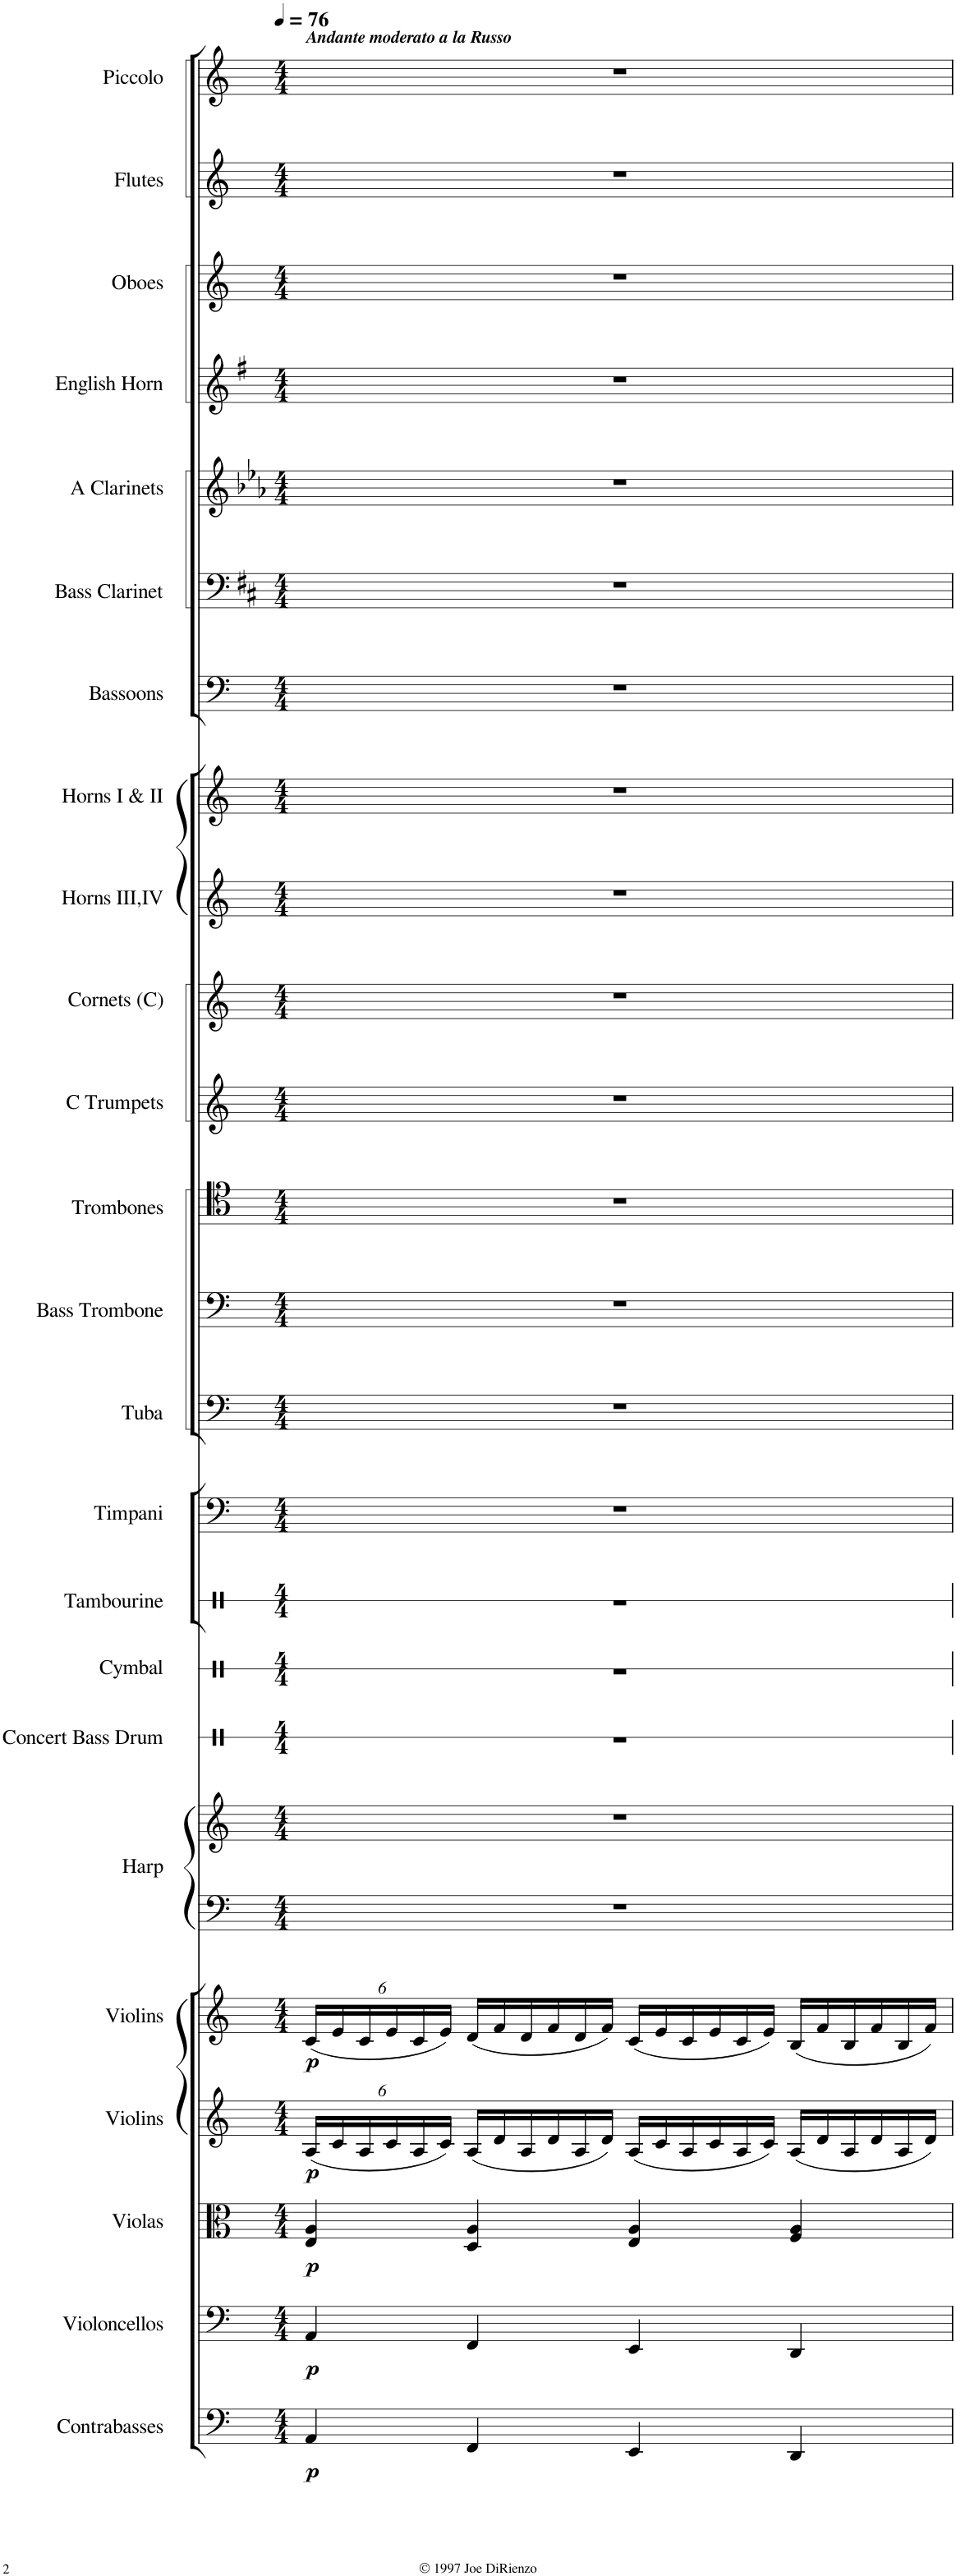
**kern	**dynam	**kern	**dynam	**kern	**dynam	**kern	**dynam	**kern	**dynam	**kern	**kern	**kern	**kern	**kern	**kern	**kern	**kern	**kern	**kern	**kern	**kern	**kern	**kern	**kern	**kern	**kern	**kern	**kern	**kern
*part24	*part24	*part23	*part23	*part22	*part22	*part21	*part21	*part20	*part20	*part19	*part19	*part18	*part17	*part16	*part15	*part14	*part13	*part12	*part11	*part10	*part9	*part8	*part7	*part6	*part5	*part4	*part3	*part2	*part1
*staff25	*staff25	*staff24	*staff24	*staff23	*staff23	*staff22	*staff22	*staff21	*staff21	*staff20	*staff19	*staff18	*staff17	*staff16	*staff15	*staff14	*staff13	*staff12	*staff11	*staff10	*staff9	*staff8	*staff7	*staff6	*staff5	*staff4	*staff3	*staff2	*staff1
*I"Contrabasses	*	*I"Violoncellos	*	*I"Violas	*	*I"Violins	*	*I"Violins	*	*I"Harp	*	*I"Concert Bass Drum	*I"Cymbal	*I"Tambourine	*I"Timpani	*I"Tuba	*I"Bass Trombone	*I"Trombones	*I"C Trumpets	*I"Cornets (C)	*I"Horns III,IV	*I"Horns I &amp; II	*I"Bassoons	*I"Bass Clarinet	*I"A Clarinets	*I"English Horn	*I"Oboes	*I"Flutes	*I"Piccolo
*I'Cbs.	*	*I'Vcs.	*	*I'Vlas.	*	*I'Vlns.	*	*I'Vlns.	*	*I'Hrp.	*	*I'Con. BD	*I'Cym.	*I'Tamb.	*I'Timp.	*I'Tba.	*I'B. Tbn.	*	*I'C Tpts.	*I'Cnts.	*I'Hns. III,IV	*I'Hns. I,II	*I'Bsn.	*I'B. Cl.	*I'A Cl.	*I'E. Hn.	*I'Ob.	*I'Fl.	*I'Picc.
*	*	*	*	*	*	*	*	*	*	*	*	*stria1	*stria1	*stria1	*	*	*	*	*	*	*	*	*	*	*	*	*	*	*
*clefF4	*	*clefF4	*	*clefC3	*	*clefG2	*	*clefG2	*	*clefF4	*clefG2	*clefX	*clefX	*clefX	*clefF4	*clefF4	*clefF4	*clefC4	*clefG2	*clefG2	*clefG2	*clefG2	*clefF4	*clefF4	*clefG2	*clefG2	*clefG2	*clefG2	*clefG2
*Trd7c12	*	*	*	*	*	*	*	*Trd1c2	*	*Trd1c2	*Trd1c2	*	*	*	*	*	*Trd1c2	*	*	*	*Trd4c7	*Trd4c7	*	*Trd1c2	*Trd2c3	*Trd4c7	*	*	*Trd-7c-12
*k[]	*	*k[]	*	*k[]	*	*k[]	*	*k[]	*	*k[]	*k[]	*k[]	*k[]	*k[]	*k[]	*k[]	*k[]	*k[]	*k[]	*k[]	*k[]	*k[]	*k[]	*k[f#c#]	*k[b-e-a-]	*k[f#]	*k[]	*k[]	*k[]
*M4/4	*	*M4/4	*	*M4/4	*	*M4/4	*	*M4/4	*	*M4/4	*M4/4	*M4/4	*M4/4	*M4/4	*M4/4	*M4/4	*M4/4	*M4/4	*M4/4	*M4/4	*M4/4	*M4/4	*M4/4	*M4/4	*M4/4	*M4/4	*M4/4	*M4/4	*M4/4
*MM76	*	*MM76	*	*MM76	*	*MM76	*	*MM76	*	*MM76	*MM76	*MM76	*MM76	*MM76	*MM76	*MM76	*MM76	*MM76	*MM76	*MM76	*MM76	*MM76	*MM76	*MM76	*MM76	*MM76	*MM76	*MM76	*MM76
*	*	*	*	*	*	*Xbrackettup	*	*Xbrackettup	*	*	*	*	*	*	*	*	*	*	*	*	*	*	*	*	*	*	*	*	*
=1	=1	=1	=1	=1	=1	=1	=1	=1	=1	=1	=1	=1	=1	=1	=1	=1	=1	=1	=1	=1	=1	=1	=1	=1	=1	=1	=1	=1	=1
!	!	!	!	!	!	!	!	!	!	!	!	!	!	!	!	!	!	!	!	!	!	!	!	!	!	!	!	!	!LO:TX:a:Bi:t=Andante moderato a la Russo
!	!LO:DY:b	!	!LO:DY:b	!	!LO:DY:b	!	!LO:DY:b	!	!LO:DY:b	!	!	!	!	!	!	!	!	!	!	!	!	!	!	!	!	!	!	!	!
4AA/	p	4AA/	p	4E/ 4A/	p	(24A/LL	p	(24c/LL	p	1r	1r	1r	1r	1r	1r	1r	1r	1r	1r	1r	1r	1r	1r	1r	1r	1r	1r	1r	1r
.	.	.	.	.	.	24c/	.	24e/	.	.	.	.	.	.	.	.	.	.	.	.	.	.	.	.	.	.	.	.	.
.	.	.	.	.	.	24A/	.	24c/	.	.	.	.	.	.	.	.	.	.	.	.	.	.	.	.	.	.	.	.	.
.	.	.	.	.	.	24c/	.	24e/	.	.	.	.	.	.	.	.	.	.	.	.	.	.	.	.	.	.	.	.	.
.	.	.	.	.	.	24A/	.	24c/	.	.	.	.	.	.	.	.	.	.	.	.	.	.	.	.	.	.	.	.	.
.	.	.	.	.	.	24c/JJ)	.	24e/JJ)	.	.	.	.	.	.	.	.	.	.	.	.	.	.	.	.	.	.	.	.	.
4FF/	.	4FF/	.	4D/ 4A/	.	(24A/LL	.	(24d/LL	.	.	.	.	.	.	.	.	.	.	.	.	.	.	.	.	.	.	.	.	.
.	.	.	.	.	.	24d/	.	24f/	.	.	.	.	.	.	.	.	.	.	.	.	.	.	.	.	.	.	.	.	.
.	.	.	.	.	.	24A/	.	24d/	.	.	.	.	.	.	.	.	.	.	.	.	.	.	.	.	.	.	.	.	.
.	.	.	.	.	.	24d/	.	24f/	.	.	.	.	.	.	.	.	.	.	.	.	.	.	.	.	.	.	.	.	.
.	.	.	.	.	.	24A/	.	24d/	.	.	.	.	.	.	.	.	.	.	.	.	.	.	.	.	.	.	.	.	.
.	.	.	.	.	.	24d/JJ)	.	24f/JJ)	.	.	.	.	.	.	.	.	.	.	.	.	.	.	.	.	.	.	.	.	.
4EE/	.	4EE/	.	4E/ 4A/	.	(24A/LL	.	(24c/LL	.	.	.	.	.	.	.	.	.	.	.	.	.	.	.	.	.	.	.	.	.
.	.	.	.	.	.	24c/	.	24e/	.	.	.	.	.	.	.	.	.	.	.	.	.	.	.	.	.	.	.	.	.
.	.	.	.	.	.	24A/	.	24c/	.	.	.	.	.	.	.	.	.	.	.	.	.	.	.	.	.	.	.	.	.
.	.	.	.	.	.	24c/	.	24e/	.	.	.	.	.	.	.	.	.	.	.	.	.	.	.	.	.	.	.	.	.
.	.	.	.	.	.	24A/	.	24c/	.	.	.	.	.	.	.	.	.	.	.	.	.	.	.	.	.	.	.	.	.
.	.	.	.	.	.	24c/JJ)	.	24e/JJ)	.	.	.	.	.	.	.	.	.	.	.	.	.	.	.	.	.	.	.	.	.
4DD/	.	4DD/	.	4F/ 4A/	.	(24A/LL	.	(24B/LL	.	.	.	.	.	.	.	.	.	.	.	.	.	.	.	.	.	.	.	.	.
.	.	.	.	.	.	24d/	.	24f/	.	.	.	.	.	.	.	.	.	.	.	.	.	.	.	.	.	.	.	.	.
.	.	.	.	.	.	24A/	.	24B/	.	.	.	.	.	.	.	.	.	.	.	.	.	.	.	.	.	.	.	.	.
.	.	.	.	.	.	24d/	.	24f/	.	.	.	.	.	.	.	.	.	.	.	.	.	.	.	.	.	.	.	.	.
.	.	.	.	.	.	24A/	.	24B/	.	.	.	.	.	.	.	.	.	.	.	.	.	.	.	.	.	.	.	.	.
.	.	.	.	.	.	24d/JJ)	.	24f/JJ)	.	.	.	.	.	.	.	.	.	.	.	.	.	.	.	.	.	.	.	.	.
=	=	=	=	=	=	=	=	=	=	=	=	=	=	=	=	=	=	=	=	=	=	=	=	=	=	=	=	=	=
*-	*-	*-	*-	*-	*-	*-	*-	*-	*-	*-	*-	*-	*-	*-	*-	*-	*-	*-	*-	*-	*-	*-	*-	*-	*-	*-	*-	*-	*-
